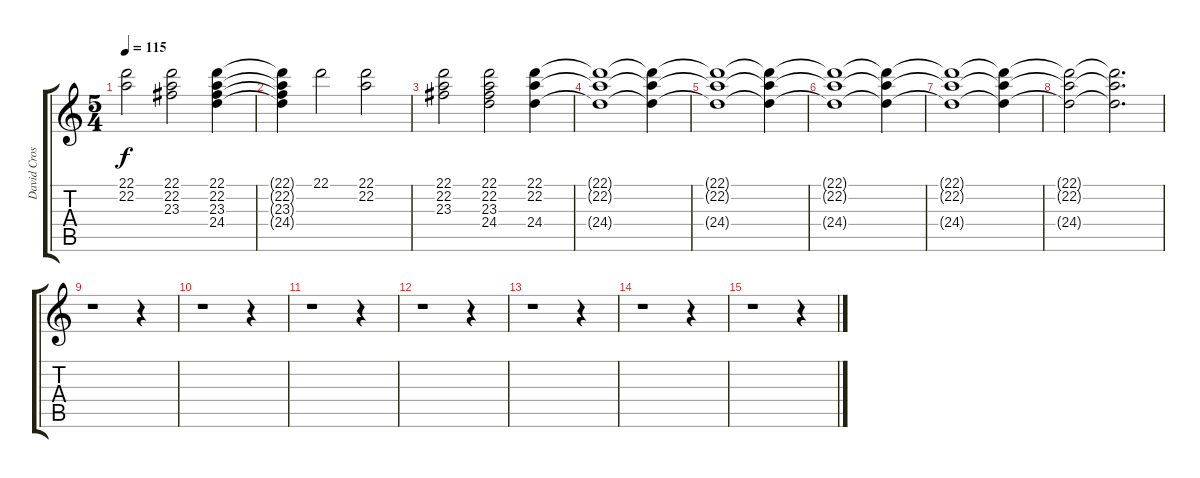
\track ("David Cross (violin)" "David Cros") {instrument violin}
\staff {score tabs}
\tuning (E4 B3 G3 D3 A2 E2) {hide}
\ts (5 4)
\tempo 115
\clef g2
\ks c
(22.1 22.2).2{dy f} (22.1 22.2 23.3).2 (22.1 22.2 23.3 24.4).4 |
(22.1{t} 22.2{t} 23.3{t} 24.4{t}).4 22.1.2 (22.1 22.2).2 |
(22.1 22.2 23.3).2 (22.1 22.2 23.3 24.4).2 (22.1 22.2 24.4).4 |
(22.1{t} 22.2{t} 24.4{t}).1 (22.1{t} 22.2{t} 24.4{t}).4 |
(22.1{t} 22.2{t} 24.4{t}).1 (22.1{t} 22.2{t} 24.4{t}).4 |
(22.1{t} 22.2{t} 24.4{t}).1 (22.1{t} 22.2{t} 24.4{t}).4 |
(22.1{t} 22.2{t} 24.4{t}).1 (22.1{t} 22.2{t} 24.4{t}).4 |
(22.1{t} 22.2{t} 24.4{t}).2 (22.1{t} 22.2{t} 24.4{t}).2{d} |
r.1 r.4 |
r.1 r.4 |
r.1 r.4 |
r.1 r.4 |
r.1 r.4 |
r.1 r.4 |
r.1 r.4
